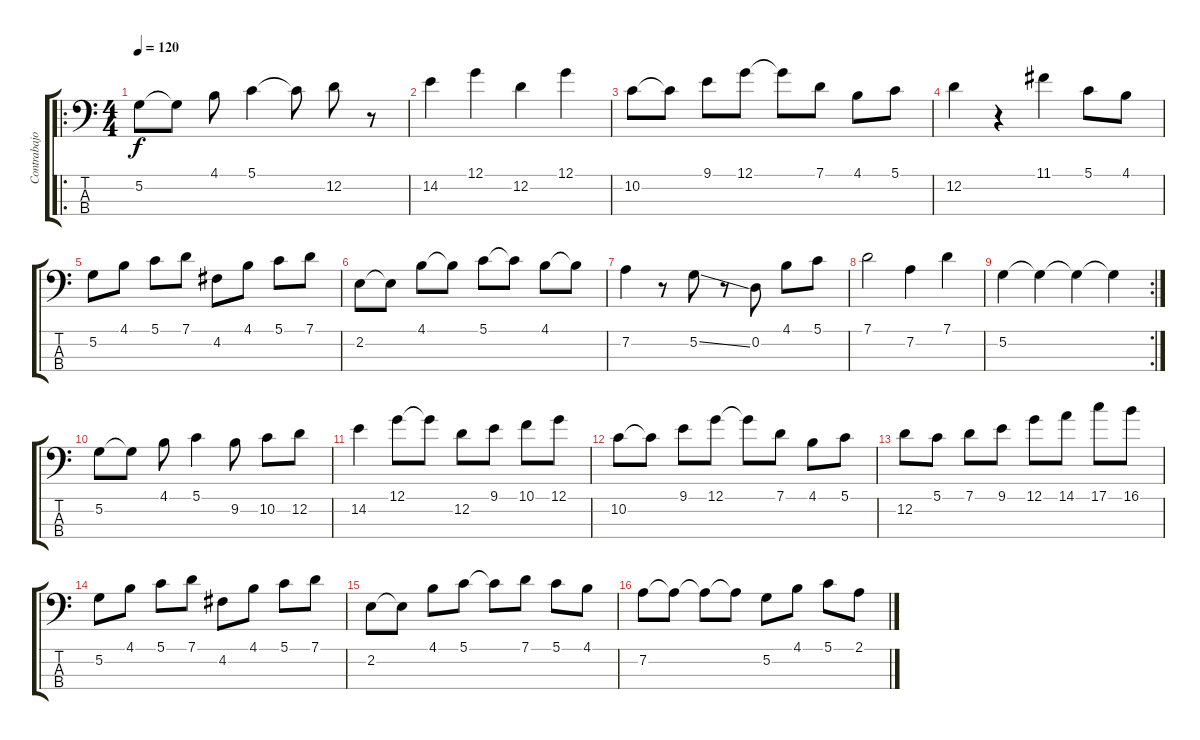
\track ("Contrabajo" "Contrabajo") {instrument contrabass}
\staff {score tabs}
\tuning (G2 D2 A1 E1) {hide}
\ro
\ts (4 4)
\tempo 120
\clef f4
\ks c
5.2.8{dy f instrument contrabass} 5.2{t}.8 4.1.8 5.1.4 5.1{t}.8 12.2.8 r.8 |
14.2.4 12.1.4 12.2.4 12.1.4 |
10.2.8 10.2{t}.8 9.1.8 12.1.8 12.1{t}.8 7.1.8 4.1.8 5.1.8 |
12.2.4 r.4 11.1.4 5.1.8 4.1.8 |
5.2.8 4.1.8 5.1.8 7.1.8 4.2.8 4.1.8 5.1.8 7.1.8 |
2.2.8 2.2{t}.8 4.1.8 4.1{t}.8 5.1.8 5.1{t}.8 4.1.8 4.1{t}.8 |
7.2.4 r.8 5.2{ss}.8 r.8 0.2.8 4.1.8 5.1.8 |
7.1.2 7.2.4 7.1.4 |
\rc 2
5.2.4 5.2{t}.4 5.2{t}.4 5.2{t}.4 |
5.2.8{volume 16} 5.2{t}.8 4.1.8 5.1.4 9.2.8 10.2.8 12.2.8 |
14.2.4 12.1.8 12.1{t}.8 12.2.8 9.1.8 10.1.8 12.1.8 |
10.2.8 10.2{t}.8 9.1.8 12.1.8 12.1{t}.8 7.1.8 4.1.8 5.1.8 |
12.2.8 5.1.8 7.1.8 9.1.8 12.1.8 14.1.8 17.1.8 16.1.8 |
5.2.8 4.1.8 5.1.8 7.1.8 4.2.8 4.1.8 5.1.8 7.1.8 |
2.2.8 2.2{t}.8 4.1.8 5.1.8 5.1{t}.8 7.1.8 5.1.8 4.1.8 |
7.2.8 7.2{t}.8 7.2{t}.8 7.2{t}.8 5.2.8 4.1.8 5.1.8 2.1.8
